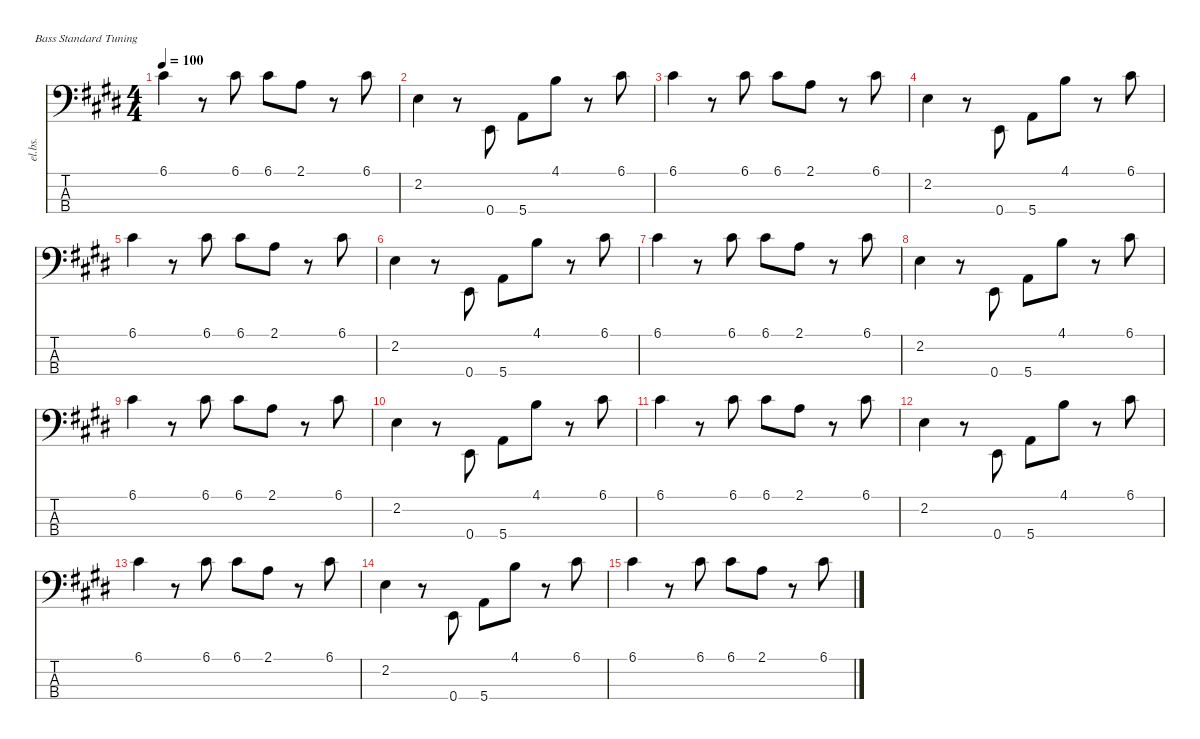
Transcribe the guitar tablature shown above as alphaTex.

\defaultSystemsLayout 4
\hideDynamics
\bracketExtendMode nobrackets
\otherSystemsTrackNameOrientation horizontal
\track ("Bass" "el.bs.") {instrument electricbassfinger}
\staff {score tabs}
\tuning (G2 D2 A1 E1)
\ts (4 4)
\tempo 100
\clef f4
\ks e
6.1{acc #}.4{dy f beam Down} r.8{beam Down} 6.1{acc #}.8{beam Down} 6.1{acc #}.8{beam Down} 2.1{acc forcenatural}.8{beam Down} r.8{beam Down} 6.1{acc #}.8{beam Down} |
2.2{acc forcenatural}.4{beam Down} r.8{beam Down} 0.4{acc forcenatural}.8{beam Up} 5.4{acc forcenatural}.8{beam Down} 4.1{acc forcenatural}.8{beam Down} r.8{beam Down} 6.1{acc #}.8{beam Down} |
6.1{acc #}.4{beam Down} r.8{beam Down} 6.1{acc #}.8{beam Down} 6.1{acc #}.8{beam Down} 2.1{acc forcenatural}.8{beam Down} r.8{beam Down} 6.1{acc #}.8{beam Down} |
2.2{acc forcenatural}.4{beam Down} r.8{beam Down} 0.4{acc forcenatural}.8{beam Up} 5.4{acc forcenatural}.8{beam Down} 4.1{acc forcenatural}.8{beam Down} r.8{beam Down} 6.1{acc #}.8{beam Down} |
6.1{acc #}.4{beam Down} r.8{beam Down} 6.1{acc #}.8{beam Down} 6.1{acc #}.8{beam Down} 2.1{acc forcenatural}.8{beam Down} r.8{beam Down} 6.1{acc #}.8{beam Down} |
2.2{acc forcenatural}.4{beam Down} r.8{beam Down} 0.4{acc forcenatural}.8{beam Up} 5.4{acc forcenatural}.8{beam Down} 4.1{acc forcenatural}.8{beam Down} r.8{beam Down} 6.1{acc #}.8{beam Down} |
6.1{acc #}.4{beam Down} r.8{beam Down} 6.1{acc #}.8{beam Down} 6.1{acc #}.8{beam Down} 2.1{acc forcenatural}.8{beam Down} r.8{beam Down} 6.1{acc #}.8{beam Down} |
2.2{acc forcenatural}.4{beam Down} r.8{beam Down} 0.4{acc forcenatural}.8{beam Up} 5.4{acc forcenatural}.8{beam Down} 4.1{acc forcenatural}.8{beam Down} r.8{beam Down} 6.1{acc #}.8{beam Down} |
6.1{acc #}.4{beam Down} r.8{beam Down} 6.1{acc #}.8{beam Down} 6.1{acc #}.8{beam Down} 2.1{acc forcenatural}.8{beam Down} r.8{beam Down} 6.1{acc #}.8{beam Down} |
2.2{acc forcenatural}.4{beam Down} r.8{beam Down} 0.4{acc forcenatural}.8{beam Up} 5.4{acc forcenatural}.8{beam Down} 4.1{acc forcenatural}.8{beam Down} r.8{beam Down} 6.1{acc #}.8{beam Down} |
6.1{acc #}.4{beam Down} r.8{beam Down} 6.1{acc #}.8{beam Down} 6.1{acc #}.8{beam Down} 2.1{acc forcenatural}.8{beam Down} r.8{beam Down} 6.1{acc #}.8{beam Down} |
2.2{acc forcenatural}.4{beam Down} r.8{beam Down} 0.4{acc forcenatural}.8{beam Up} 5.4{acc forcenatural}.8{beam Down} 4.1{acc forcenatural}.8{beam Down} r.8{beam Down} 6.1{acc #}.8{beam Down} |
6.1{acc #}.4{beam Down} r.8{beam Down} 6.1{acc #}.8{beam Down} 6.1{acc #}.8{beam Down} 2.1{acc forcenatural}.8{beam Down} r.8{beam Down} 6.1{acc #}.8{beam Down} |
2.2{acc forcenatural}.4{beam Down} r.8{beam Down} 0.4{acc forcenatural}.8{beam Up} 5.4{acc forcenatural}.8{beam Down} 4.1{acc forcenatural}.8{beam Down} r.8{beam Down} 6.1{acc #}.8{beam Down} |
6.1{acc #}.4{beam Down} r.8{beam Down} 6.1{acc #}.8{beam Down} 6.1{acc #}.8{beam Down} 2.1{acc forcenatural}.8{beam Down} r.8{beam Down} 6.1{acc #}.8{beam Down}
